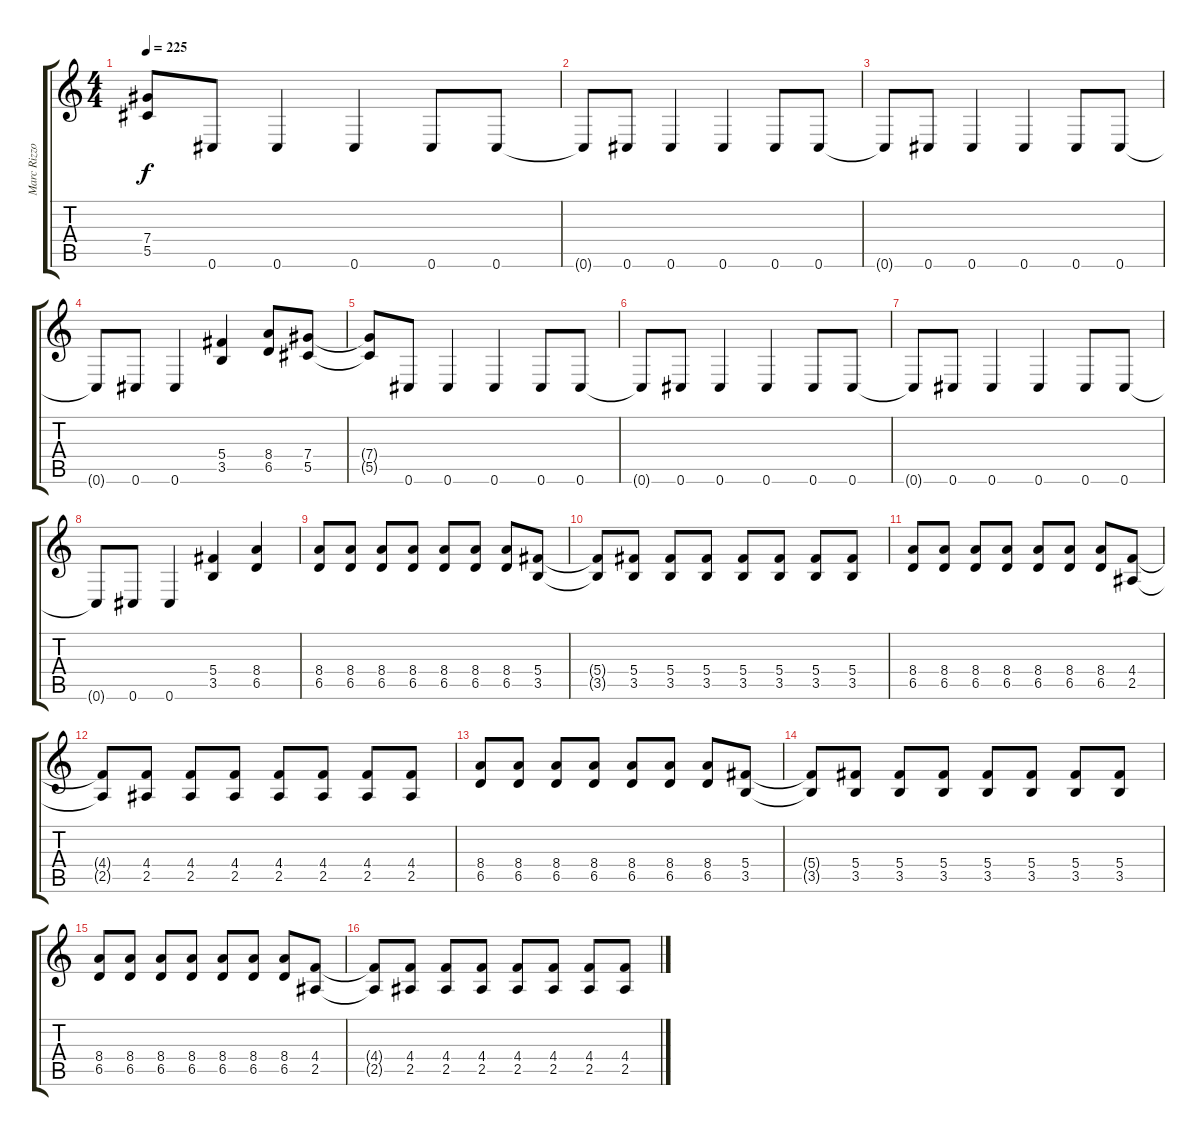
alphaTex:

\track ("Marc Rizzo" "Marc Rizzo") {instrument distortionguitar}
\staff {score tabs}
\tuning (Eb4 Bb3 Gb3 Db3 Ab2 Db2) {hide}
\ts (4 4)
\tempo 225
\clef g2
\ks c
(7.4{t} 5.5{t}).8{dy f} 0.6.8 0.6.4 0.6.4 0.6.8 0.6.8 |
0.6{t}.8 0.6.8 0.6.4 0.6.4 0.6.8 0.6.8 |
0.6{t}.8 0.6.8 0.6.4 0.6.4 0.6.8 0.6.8 |
0.6{t}.8 0.6.8 0.6.4 (5.4 3.5).4 (8.4 6.5).8 (7.4 5.5).8 |
(7.4{t} 5.5{t}).8 0.6.8 0.6.4 0.6.4 0.6.8 0.6.8 |
0.6{t}.8 0.6.8 0.6.4 0.6.4 0.6.8 0.6.8 |
0.6{t}.8 0.6.8 0.6.4 0.6.4 0.6.8 0.6.8 |
0.6{t}.8 0.6.8 0.6.4 (5.4 3.5).4 (8.4 6.5).4 |
(8.4 6.5).8 (8.4 6.5).8 (8.4 6.5).8 (8.4 6.5).8 (8.4 6.5).8 (8.4 6.5).8 (8.4 6.5).8 (5.4 3.5).8 |
(5.4{t} 3.5{t}).8 (5.4 3.5).8 (5.4 3.5).8 (5.4 3.5).8 (5.4 3.5).8 (5.4 3.5).8 (5.4 3.5).8 (5.4 3.5).8 |
(8.4 6.5).8 (8.4 6.5).8 (8.4 6.5).8 (8.4 6.5).8 (8.4 6.5).8 (8.4 6.5).8 (8.4 6.5).8 (4.4 2.5).8 |
(4.4{t} 2.5{t}).8 (4.4 2.5).8 (4.4 2.5).8 (4.4 2.5).8 (4.4 2.5).8 (4.4 2.5).8 (4.4 2.5).8 (4.4 2.5).8 |
(8.4 6.5).8 (8.4 6.5).8 (8.4 6.5).8 (8.4 6.5).8 (8.4 6.5).8 (8.4 6.5).8 (8.4 6.5).8 (5.4 3.5).8 |
(5.4{t} 3.5{t}).8 (5.4 3.5).8 (5.4 3.5).8 (5.4 3.5).8 (5.4 3.5).8 (5.4 3.5).8 (5.4 3.5).8 (5.4 3.5).8 |
(8.4 6.5).8 (8.4 6.5).8 (8.4 6.5).8 (8.4 6.5).8 (8.4 6.5).8 (8.4 6.5).8 (8.4 6.5).8 (4.4 2.5).8 |
(4.4{t} 2.5{t}).8 (4.4 2.5).8 (4.4 2.5).8 (4.4 2.5).8 (4.4 2.5).8 (4.4 2.5).8 (4.4 2.5).8 (4.4 2.5).8
